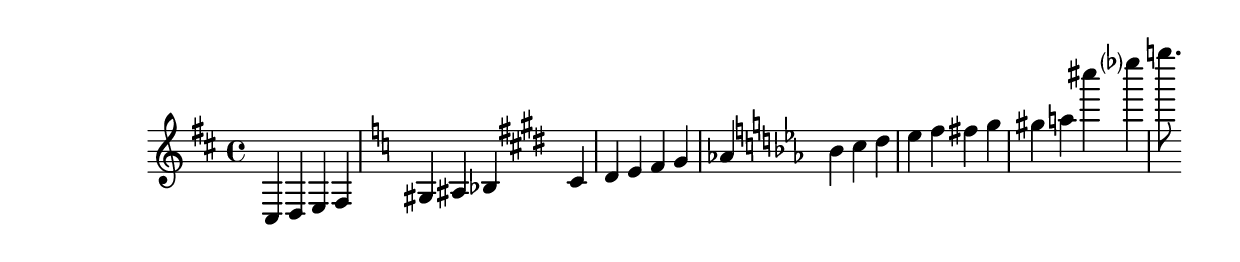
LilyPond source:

\version "2.18.2"

\book {
  \header {
  }
  
  \bookpart {
    \new Staff = Staff \with { } 
    \context Staff = Staff {
      \relative c {
        \key d \major
        cis4 d e fis
        \key a \minor
        gis ais bes
        \key cis \minor
        cis dis e fis gis aes
        \key ees \major
        bes c d ees f fis g gis a
        %{accidental flags%}
        cis'! ees? g!8.
      }
    }
  }
}